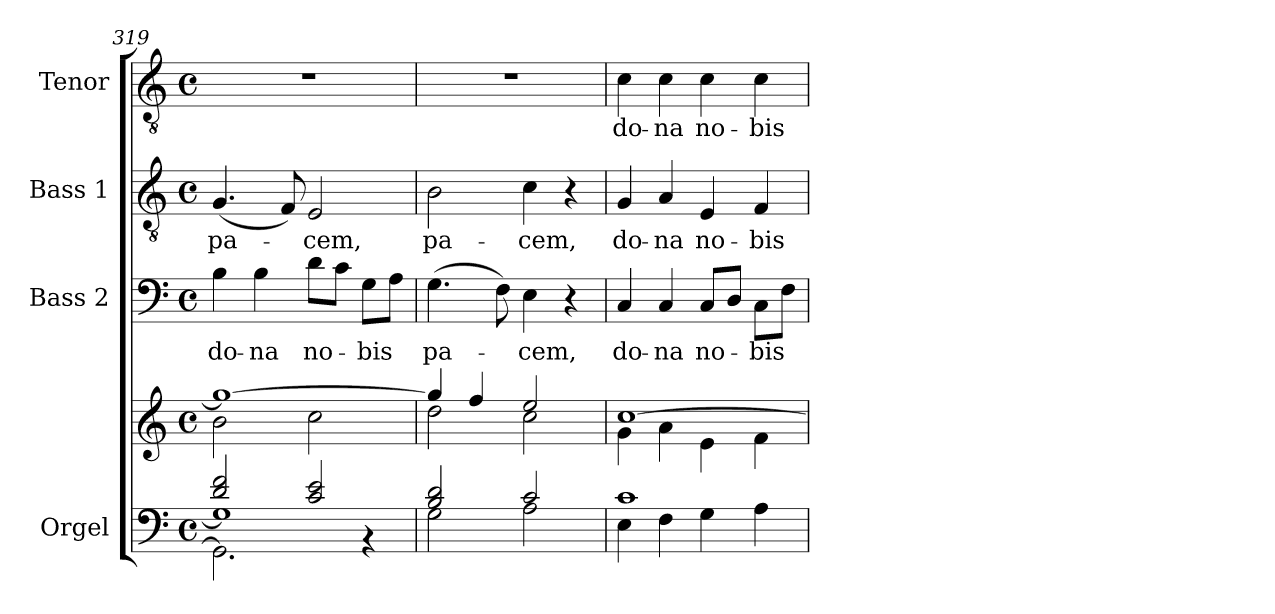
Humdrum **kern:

**kern	**kern	**kern	**text	**kern	**text	**kern	**text
*part4	*part4	*part3	*part3	*part2	*part2	*part1	*part1
*staff5	*staff4	*staff3	*staff3	*staff2	*staff2	*staff1	*staff1
*I"Orgel	*	*I"Bass 2	*	*I"Bass 1	*	*I"Tenor	*
*I'Org.	*	*I'B. 2	*	*I'B. 1	*	*I'T.	*
*clefF4	*clefG2	*clefF4	*	*clefGv2	*	*clefGv2	*
*k[]	*k[]	*k[]	*	*k[]	*	*k[]	*
*C:	*C:	*C:	*	*C:	*	*C:	*
*M4/4	*M4/4	*M4/4	*	*M4/4	*	*M4/4	*
*met(c)	*met(c)	*met(c)	*	*met(c)	*	*met(c)	*
=319	=319	=319	=319	=319	=319	=319	=319
*^	*^	*	*	*	*	*	*
*	*^	*	*	*	*	*	*	*	*
!	!	!	!	!	!	!LO:LY:b	!	!LO:LY:b	!	!
2d/ 2f/	2.GG\]	1G]	1gg_	2b\	4B\	do-	(<4.G/	pa-	1r	.
!	!	!	!	!	!	!LO:LY:b	!	!	!	!
.	.	.	.	.	4B\	-na	.	.	.	.
.	.	.	.	.	.	.	8F/)	.	.	.
!	!	!	!	!	!	!LO:LY:b	!	!LO:LY:b	!	!
2c/ 2e/	.	.	.	2cc\	8d\L	no-	2E/	-cem,	.	.
.	.	.	.	.	8c\J	.	.	.	.	.
!	!	!	!	!	!	!LO:LY:b	!	!	!	!
.	4rBB	.	.	.	8G\L	-bis	.	.	.	.
.	.	.	.	.	8A\J	.	.	.	.	.
*	*v	*v	*	*	*	*	*	*	*	*
!!LO:LB:g=z
=320	=320	=320	=320	=320	=320	=320	=320	=320	=320
!	!	!	!	!	!LO:LY:b	!	!LO:LY:b	!	!
2B/ 2d/	2G\	4gg/]	2dd\	(>4.G\	pa-	2B\	pa-	1r	.
.	.	4ff/	.	.	.	.	.	.	.
.	.	.	.	8F\)	.	.	.	.	.
!	!	!	!	!	!LO:LY:b	!	!LO:LY:b	!	!
2c/	2A\	2ee/	2cc\	4E\	-cem,	4c\	-cem,	.	.
.	.	.	.	4r	.	4r	.	.	.
=321	=321	=321	=321	=321	=321	=321	=321	=321	=321
!	!	!	!	!	!LO:LY:b	!	!LO:LY:b	!	!LO:LY:b
1c	4E\	[>1cc	4g\	4C/	do-	4G/	do-	4c\	do-
!	!	!	!	!	!LO:LY:b	!	!LO:LY:b	!	!LO:LY:b
.	4F\	.	4a\	4C/	-na	4A/	-na	4c\	-na
!	!	!	!	!	!LO:LY:b	!	!LO:LY:b	!	!LO:LY:b
.	4G\	.	4e\	8C/L	no-	4E/	no-	4c\	no-
.	.	.	.	8D/J	.	.	.	.	.
!	!	!	!	!	!LO:LY:b	!	!LO:LY:b	!	!LO:LY:b
.	4A\	.	4f\	8C\L	-bis	4F/	-bis	4c\	-bis
.	.	.	.	8F\J	.	.	.	.	.
*v	*v	*	*	*	*	*	*	*	*
*	*v	*v	*	*	*	*	*	*
=	=	=	=	=	=	=	=
*-	*-	*-	*-	*-	*-	*-	*-
